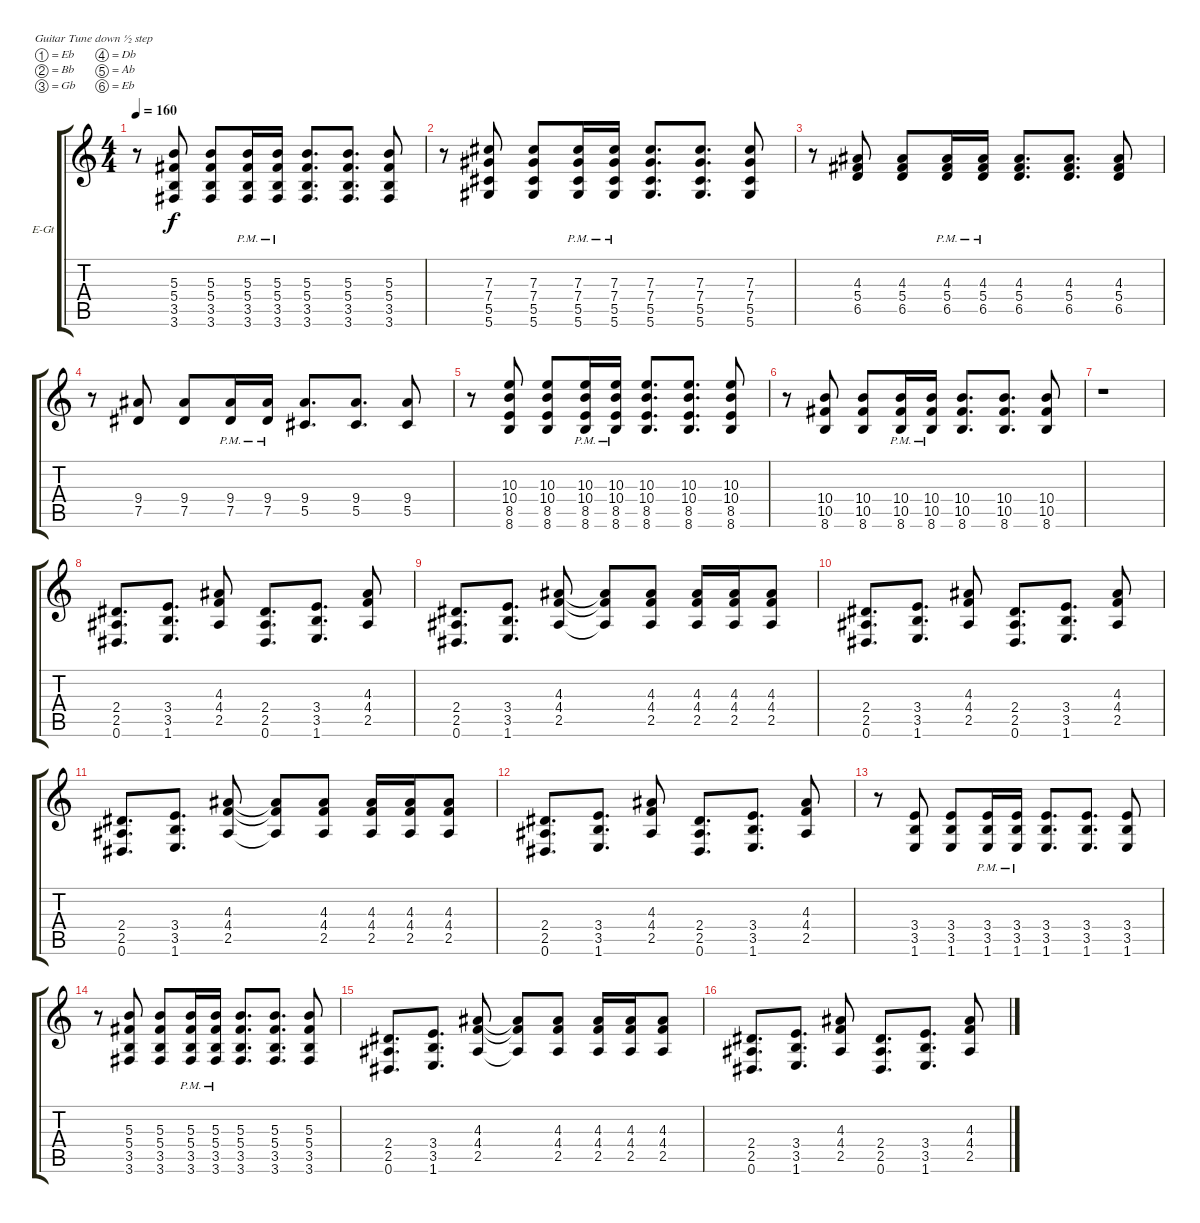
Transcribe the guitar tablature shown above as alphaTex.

\defaultSystemsLayout 4
\bracketExtendMode groupsimilarinstruments
\firstSystemTrackNameOrientation horizontal
\otherSystemsTrackNameOrientation horizontal
\track ("Tim Millar" "E-Gt") {instrument distortionguitar}
\staff {score tabs}
\tuning (Eb4 Bb3 Gb3 Db3 Ab2 Eb2)
\ts (4 4)
\tempo 160
\clef g2
\ks c
r.8{dy f} (3.6 3.5 5.4 5.3).8 (3.6 5.3 5.4 3.5).8 (3.6{pm} 3.5{pm} 5.4{pm} 5.3{pm}).16 (3.6{pm} 5.3{pm} 5.4{pm} 3.5{pm}).16 (3.6 3.5 5.3 5.4).8{d} (3.6 3.5 5.3 5.4).8{d} (3.6 3.5 5.3 5.4).8 |
r.8 (5.6 5.5 7.4 7.3).8 (5.6 7.3 7.4 5.5).8 (5.6{pm} 5.5{pm} 7.4 7.3{pm}).16 (5.6 7.3{pm} 7.4{pm} 5.5{pm}).16 (5.6 5.5 7.3 7.4).8{d} (5.6 5.5 7.3 7.4).8{d} (5.6 5.5 7.3 7.4).8 |
r.8 (6.5 5.4 4.3).8 (4.3 5.4 6.5).8 (6.5{pm} 5.4 4.3{pm}).16 (4.3{pm} 5.4{pm} 6.5{pm}).16 (6.5 4.3 5.4).8{d} (6.5 4.3 5.4).8{d} (6.5 4.3 5.4).8 |
r.8 (7.5 9.4).8 (9.4 7.5).8 (7.5{pm} 9.4).16 (9.4{pm} 7.5{pm}).16 (5.5 9.4).8{d} (5.5 9.4).8{d} (5.5 9.4).8 |
r.8 (8.5 10.4 10.3 8.6).8 (10.3 10.4 8.5 8.6).8 (8.5{pm} 10.4 10.3{pm} 8.6).16 (10.3{pm} 10.4{pm} 8.5{pm} 8.6).16 (8.5 10.3 10.4 8.6).8{d} (8.5 10.3 10.4 8.6).8{d} (8.5 10.3 10.4 8.6).8 |
r.8 (10.5 10.4 8.6).8 (10.4 10.5 8.6).8 (10.5{pm} 10.4 8.6).16 (10.4{pm} 10.5{pm} 8.6).16 (10.5 10.4 8.6).8{d} (10.5 10.4 8.6).8{d} (10.5 10.4 8.6).8 |
r.1 |
(0.6 2.5 2.4).8{d} (3.4 3.5 1.6).8{d} (2.5 4.4 4.3).8 (2.4 2.5 0.6).8{d} (1.6 3.5 3.4).8{d} (4.4 4.3 2.5).8 |
(0.6 2.5 2.4).8{d} (3.4 3.5 1.6).8{d} (2.5 4.4 4.3).8 (2.5{t} 4.4{t} 4.3{t}).8 (2.5 4.4 4.3).8 (4.3 4.4 2.5).16 (2.5 4.4 4.3).16 (2.5 4.4 4.3).8 |
(0.6 2.5 2.4).8{d} (3.4 3.5 1.6).8{d} (2.5 4.4 4.3).8 (2.4 2.5 0.6).8{d} (1.6 3.5 3.4).8{d} (4.4 4.3 2.5).8 |
(0.6 2.5 2.4).8{d} (3.4 3.5 1.6).8{d} (2.5 4.4 4.3).8 (2.5{t} 4.4{t} 4.3{t}).8 (2.5 4.4 4.3).8 (4.3 4.4 2.5).16 (2.5 4.4 4.3).16 (2.5 4.4 4.3).8 |
(0.6 2.5 2.4).8{d} (3.4 3.5 1.6).8{d} (2.5 4.4 4.3).8 (2.4 2.5 0.6).8{d} (1.6 3.5 3.4).8{d} (4.4 4.3 2.5).8 |
r.8 (1.6 3.5 3.4).8 (3.4 3.5 1.6).8 (1.6{pm} 3.4{pm} 3.5{pm}).16 (1.6{pm} 3.5{pm} 3.4{pm}).16 (1.6 3.4 3.5).8{d} (1.6 3.4 3.5).8{d} (1.6 3.5 3.4).8 |
r.8 (3.6 3.5 5.4 5.3).8 (3.6 3.5 5.3 5.4).8 (3.6{pm} 3.5{pm} 5.3{pm} 5.4{pm}).16 (3.6{pm} 3.5{pm} 5.3{pm} 5.4{pm}).16 (3.6 3.5 5.3 5.4).8{d} (3.6 3.5 5.3 5.4).8{d} (3.6 3.5 5.4 5.3).8 |
(0.6 2.5 2.4).8{d} (3.4 3.5 1.6).8{d} (2.5 4.4 4.3).8 (2.5{t} 4.4{t} 4.3{t}).8 (2.5 4.4 4.3).8 (4.3 4.4 2.5).16 (2.5 4.4 4.3).16 (2.5 4.4 4.3).8 |
(0.6 2.5 2.4).8{d} (3.4 3.5 1.6).8{d} (2.5 4.4 4.3).8 (2.4 2.5 0.6).8{d} (1.6 3.5 3.4).8{d} (4.4 4.3 2.5).8
